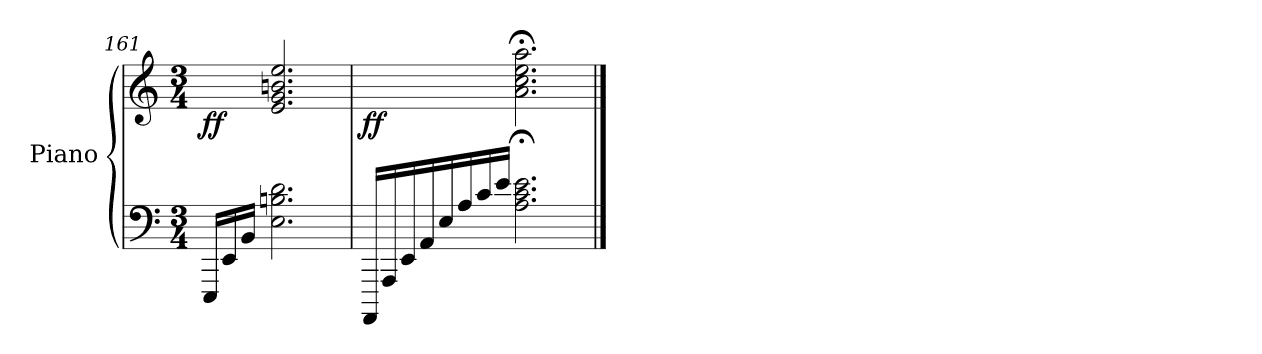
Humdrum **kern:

**kern	**kern	**dynam
*part1	*part1	*part1
*staff2	*staff1	*staff1/2
*I"Piano	*	*
*I'Pno.	*	*
*clefF4	*clefG2	*
*k[]	*k[]	*
*M3/4	*M3/4	*
=161	=161	=161
!	!	!LO:DY:b
16EEE!/LL	8ryy	ff
16EE!/	.	.
16BB!/JJ	16ryy	.
2.E\ 2.Bn\ 2.d\	2.e/ 2.g/ 2.bn/ 2.ee/	.
=162	=162	=162
!	!	!LO:DY:b
16AAAA!/LL	2ryy	ff
16AAA!/	.	.
16EE!/	.	.
16AA!/	.	.
16E!/	.	.
16A!/	.	.
16c!/	.	.
16e!/JJ	.	.
2.A\;< 2.c\;< 2.e\;<	2.a\;< 2.cc\;< 2.ee\;< 2.aa\;<	.
==	==	==
*-	*-	*-
